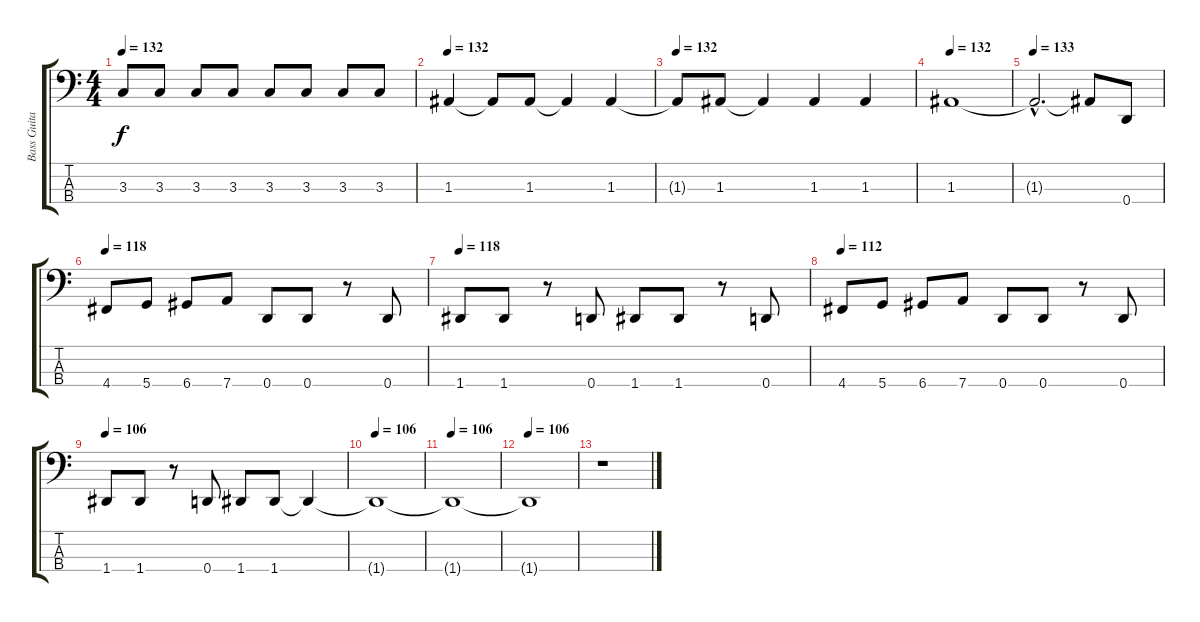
\track ("Bass Guitar" "Bass Guita") {instrument electricbasspick}
\staff {score tabs}
\tuning (G2 D2 A1 D1) {hide}
\ts (4 4)
\tempo 132
\clef f4
\ks c
3.3.8{dy f} 3.3.8 3.3.8 3.3.8 3.3.8 3.3.8 3.3.8 3.3.8 |
\tempo 132
1.3.4 1.3{t}.8 1.3.8 1.3{t}.4 1.3.4 |
\tempo 132
1.3{t}.8 1.3.8 1.3{t}.4 1.3.4 1.3.4 |
\tempo 132
1.3.1 |
\tempo 133
1.3{hac t}.2{d} 1.3{t}.8 0.4.8 |
\tempo 118
4.4.8 5.4.8 6.4.8 7.4.8 0.4.8 0.4.8 r.8 0.4.8 |
\tempo 118
1.4.8 1.4.8 r.8 0.4.8 1.4.8 1.4.8 r.8 0.4.8 |
\tempo 112
4.4.8 5.4.8 6.4.8 7.4.8 0.4.8 0.4.8 r.8 0.4.8 |
\tempo 106
1.4.8 1.4.8 r.8 0.4.8 1.4.8 1.4.8 1.4{t}.4 |
\tempo 106
1.4{t}.1 |
\tempo 106
1.4{t}.1 |
\tempo 106
1.4{t}.1 |
r.1
